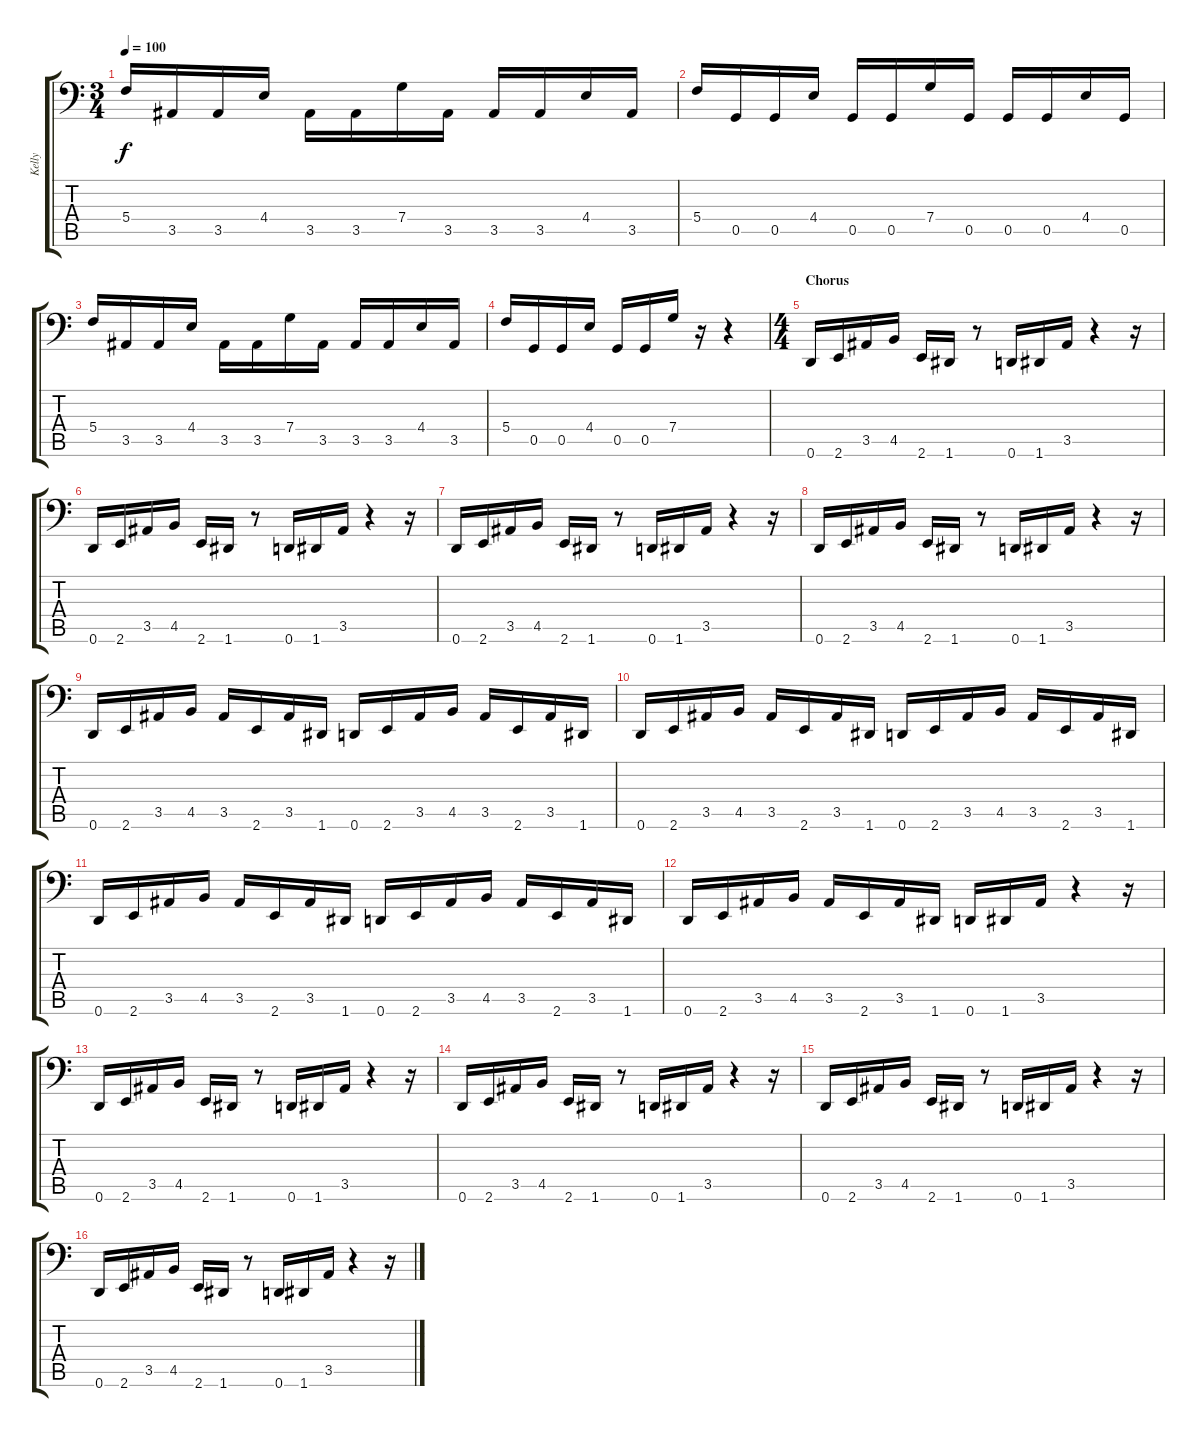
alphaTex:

\track ("Kelly" "Kelly") {instrument electricbasspick}
\staff {score tabs}
\tuning (D3 A2 F2 C2 G1 D1) {hide}
\ts (3 4)
\tempo 100
\clef f4
\ks c
5.4.16{dy f} 3.5.16 3.5.16 4.4.16 3.5.16 3.5.16 7.4.16 3.5.16 3.5.16 3.5.16 4.4.16 3.5.16 |
5.4.16 0.5.16 0.5.16 4.4.16 0.5.16 0.5.16 7.4.16 0.5.16 0.5.16 0.5.16 4.4.16 0.5.16 |
5.4.16 3.5.16 3.5.16 4.4.16 3.5.16 3.5.16 7.4.16 3.5.16 3.5.16 3.5.16 4.4.16 3.5.16 |
5.4.16 0.5.16 0.5.16 4.4.16 0.5.16 0.5.16 7.4.16 r.16 r.4 |
\ts (4 4)
\section ("" "Chorus")
0.6.16 2.6.16 3.5.16 4.5.16 2.6.16 1.6.16 r.8 0.6.16 1.6.16 3.5.16 r.4 r.16 |
0.6.16 2.6.16 3.5.16 4.5.16 2.6.16 1.6.16 r.8 0.6.16 1.6.16 3.5.16 r.4 r.16 |
0.6.16 2.6.16 3.5.16 4.5.16 2.6.16 1.6.16 r.8 0.6.16 1.6.16 3.5.16 r.4 r.16 |
0.6.16 2.6.16 3.5.16 4.5.16 2.6.16 1.6.16 r.8 0.6.16 1.6.16 3.5.16 r.4 r.16 |
0.6.16 2.6.16 3.5.16 4.5.16 3.5.16 2.6.16 3.5.16 1.6.16 0.6.16 2.6.16 3.5.16 4.5.16 3.5.16 2.6.16 3.5.16 1.6.16 |
0.6.16 2.6.16 3.5.16 4.5.16 3.5.16 2.6.16 3.5.16 1.6.16 0.6.16 2.6.16 3.5.16 4.5.16 3.5.16 2.6.16 3.5.16 1.6.16 |
0.6.16 2.6.16 3.5.16 4.5.16 3.5.16 2.6.16 3.5.16 1.6.16 0.6.16 2.6.16 3.5.16 4.5.16 3.5.16 2.6.16 3.5.16 1.6.16 |
0.6.16 2.6.16 3.5.16 4.5.16 3.5.16 2.6.16 3.5.16 1.6.16 0.6.16 1.6.16 3.5.16 r.4 r.16 |
0.6.16 2.6.16 3.5.16 4.5.16 2.6.16 1.6.16 r.8 0.6.16 1.6.16 3.5.16 r.4 r.16 |
0.6.16 2.6.16 3.5.16 4.5.16 2.6.16 1.6.16 r.8 0.6.16 1.6.16 3.5.16 r.4 r.16 |
0.6.16 2.6.16 3.5.16 4.5.16 2.6.16 1.6.16 r.8 0.6.16 1.6.16 3.5.16 r.4 r.16 |
0.6.16 2.6.16 3.5.16 4.5.16 2.6.16 1.6.16 r.8 0.6.16 1.6.16 3.5.16 r.4 r.16
